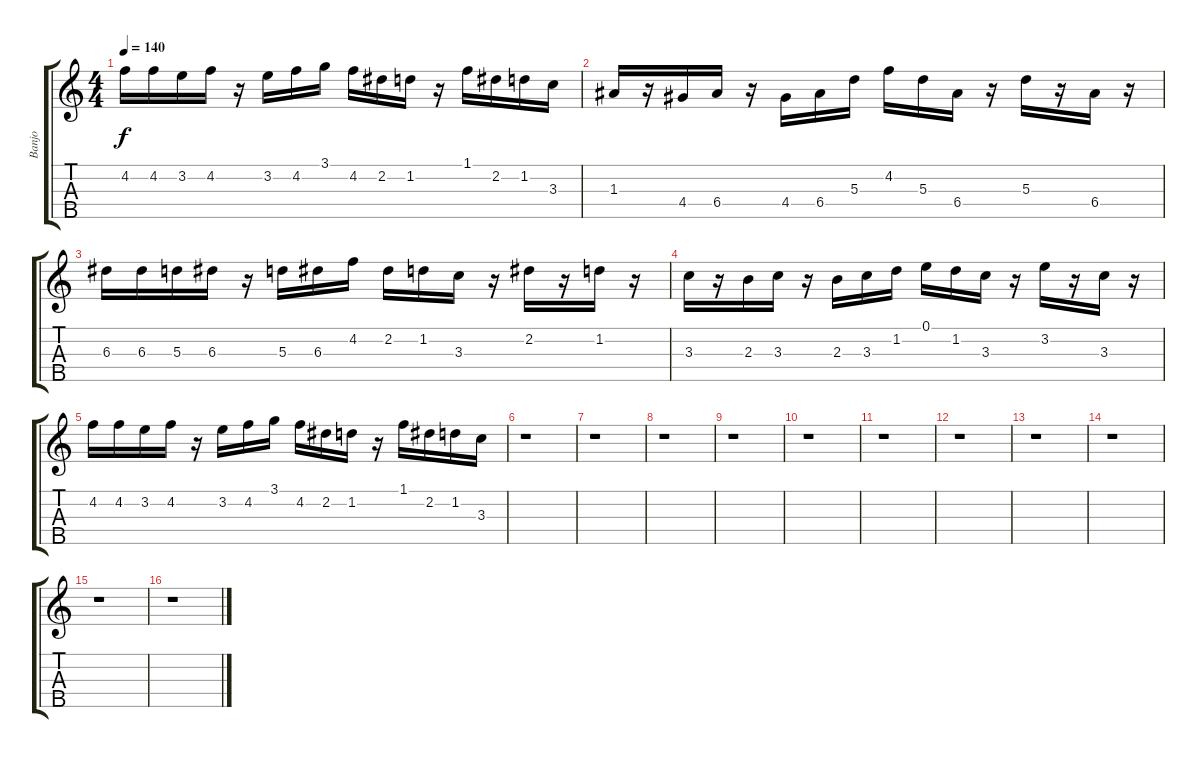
\track ("Banjo" "Banjo") {instrument electricguitarjazz}
\staff {score tabs}
\tuning (E4 Db4 A3 E3 A4) {hide}
\ts (4 4)
\tempo 140
\clef g2
\ks c
4.2.16{dy f} 4.2.16 3.2.16 4.2.16 r.16 3.2.16 4.2.16 3.1.16 4.2.16 2.2.16 1.2.16 r.16 1.1.16 2.2.16 1.2.16 3.3.16 |
1.3.16 r.16 4.4.16 6.4.16 r.16 4.4.16 6.4.16 5.3.16 4.2.16 5.3.16 6.4.16 r.16 5.3.16 r.16 6.4.16 r.16 |
6.3.16 6.3.16 5.3.16 6.3.16 r.16 5.3.16 6.3.16 4.2.16 2.2.16 1.2.16 3.3.16 r.16 2.2.16 r.16 1.2.16 r.16 |
3.3.16 r.16 2.3.16 3.3.16 r.16 2.3.16 3.3.16 1.2.16 0.1.16 1.2.16 3.3.16 r.16 3.2.16 r.16 3.3.16 r.16 |
4.2.16 4.2.16 3.2.16 4.2.16 r.16 3.2.16 4.2.16 3.1.16 4.2.16 2.2.16 1.2.16 r.16 1.1.16 2.2.16 1.2.16 3.3.16 |
r.1 |
r.1 |
r.1 |
r.1 |
r.1 |
r.1 |
r.1 |
r.1 |
r.1 |
r.1 |
r.1
